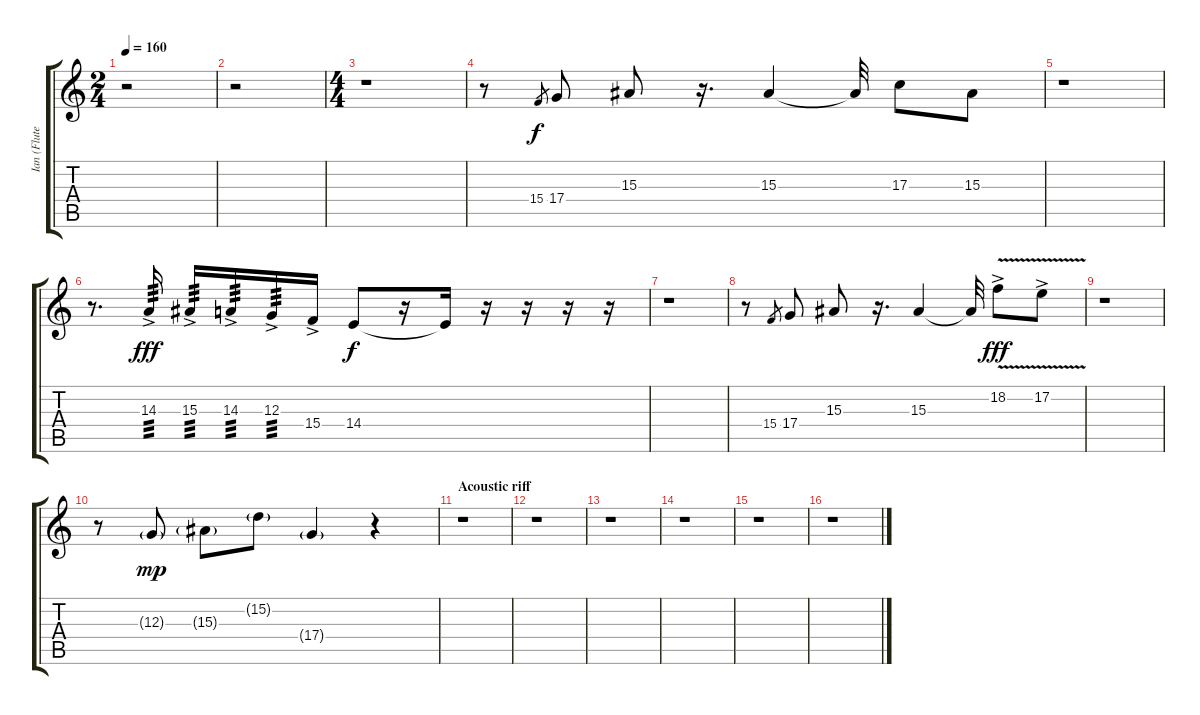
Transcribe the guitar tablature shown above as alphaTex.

\track ("Ian (Flute) " "Ian (Flute") {instrument flute}
\staff {score tabs}
\tuning (E4 B3 G3 D3 A2 E2) {hide}
\ts (2 4)
\tempo 160
\clef g2
\ks c
r.2{dy f} |
r.2 |
\ts (4 4)
r.1 |
r.8{instrument flute} 15.4.8{gr} 17.4.8 15.3.8 r.16{d} 15.3.4 15.3{t}.32 17.3.8 15.3.8 |
r.1 |
r.8{d} 14.3{ac}.16{tp 3 dy fff} 15.3{ac}.16{tp 3} 14.3{ac}.16{tp 3} 12.3{ac}.16{tp 3} 15.4{ac}.16 14.4.8{dy f} r.16 14.4{t}.16 r.16 r.16 r.16 r.16 |
r.1 |
r.8 15.4.8{gr} 17.4.8 15.3.8 r.16{d} 15.3.4 15.3{t}.32 18.2{v ac}.8{dy fff} 17.2{v ac}.8 |
r.1 |
r.8 12.3{g}.8{dy mp} 15.3{g}.8 15.2{g}.8 17.4{g}.4 r.4 |
\section ("" "Acoustic riff")
r.1 |
r.1 |
r.1 |
r.1 |
r.1 |
r.1
